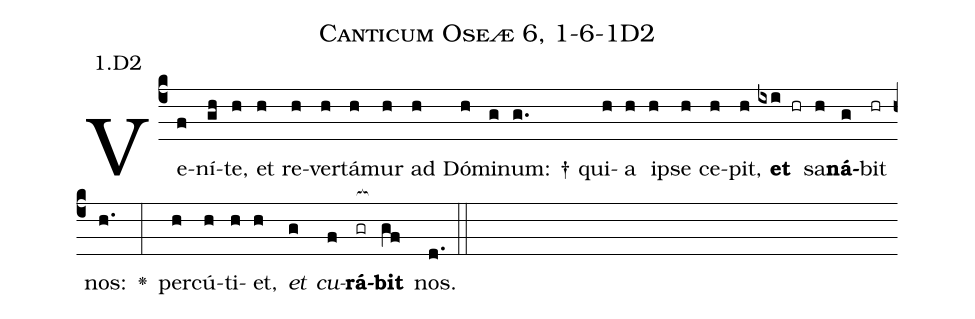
name: Canticum Oseæ 6, 1-6-1D2;
annotation: 1.D2;
%%
(c4)Ve(f)ní(gh)te,(h) et(h) re(h)ver(h)tá(h)mur(h) ad(h) Dó(h)mi(g)num: †(g.) qui(h)a(h) i(h)pse(h) ce(h)pit,(h) <b>et</b>(ixi hr) sa(h)<b>ná</b>(g)bit(hr) nos:(h.) <v>\greheightstar</v>(:) per(h)cú(h)ti(h)et,(h) <i>et</i>(g) <i>cu</i>(f)<b>rá</b>(gr[ocb:1{])<b>bit</b>(gf[ocb:0}]) nos.(d.) (::)


%E(h) u(h) o(g) u(f) a(gf) e.(d.) (::)
